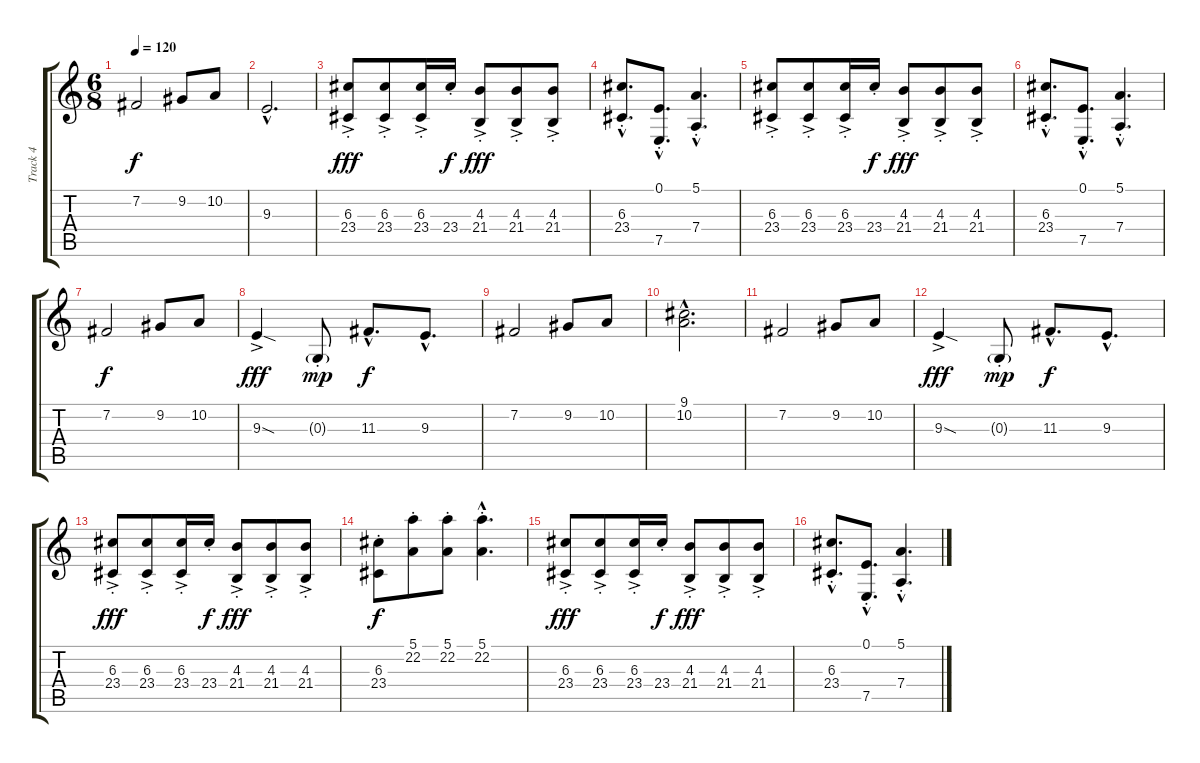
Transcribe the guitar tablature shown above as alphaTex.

\track ("Track 4" "Track 4") {instrument panflute}
\staff {score tabs}
\tuning (E4 B3 G3 D3 A2 E2) {hide}
\ts (6 8)
\tempo 120
\clef g2
\ks c
7.2.2{dy f} 9.2.8 10.2.8 |
9.3{hac}.2{d} |
(6.3{ac} 23.4{st}).8{dy fff} (6.3{ac} 23.4{st}).8 (6.3{ac} 23.4{st}).16 23.4{st}.16{dy f} (4.3{ac} 21.4{st}).8{dy fff} (4.3{ac} 21.4{st}).8 (4.3{ac} 21.4{st}).8 |
(6.3{hac st} 23.4{hac st}).8{d} (0.1{hac st} 7.5{hac st}).8{d} (5.1{hac st} 7.4{hac st}).4{d} |
(6.3{ac} 23.4{st}).8 (6.3{ac} 23.4{st}).8 (6.3{ac} 23.4{st}).16 23.4{st}.16{dy f} (4.3{ac} 21.4{st}).8{dy fff} (4.3{ac} 21.4{st}).8 (4.3{ac} 21.4{st}).8 |
(6.3{hac st} 23.4{hac st}).8{d} (0.1{hac st} 7.5{hac st}).8{d} (5.1{hac st} 7.4{hac st}).4{d} |
7.2.2{dy f} 9.2.8 10.2.8 |
9.3{sod ac}.4{dy fff} 0.3{g st}.8{dy mp} 11.3{hac}.8{d dy f} 9.3{hac}.8{d} |
7.2.2 9.2.8 10.2.8 |
(9.1{hac} 10.2{hac}).2{d} |
7.2.2 9.2.8 10.2.8 |
9.3{sod ac}.4{dy fff} 0.3{g st}.8{dy mp} 11.3{hac}.8{d dy f} 9.3{hac}.8{d} |
(6.3{ac} 23.4{st}).8{dy fff} (6.3{ac} 23.4{st}).8 (6.3{ac} 23.4{st}).16 23.4{st}.16{dy f} (4.3{ac} 21.4{st}).8{dy fff} (4.3{ac} 21.4{st}).8 (4.3{ac} 21.4{st}).8 |
(6.3 23.4{st}).8{dy f} (5.1 22.2{st}).8 (5.1 22.2{st}).8 (5.1{hac st} 22.2{hac st}).4{d} |
(6.3{ac} 23.4{st}).8{dy fff} (6.3{ac} 23.4{st}).8 (6.3{ac} 23.4{st}).16 23.4{st}.16{dy f} (4.3{ac} 21.4{st}).8{dy fff} (4.3{ac} 21.4{st}).8 (4.3{ac} 21.4{st}).8 |
(6.3{hac st} 23.4{hac st}).8{d} (0.1{hac st} 7.5{hac st}).8{d} (5.1{hac st} 7.4{hac st}).4{d}
